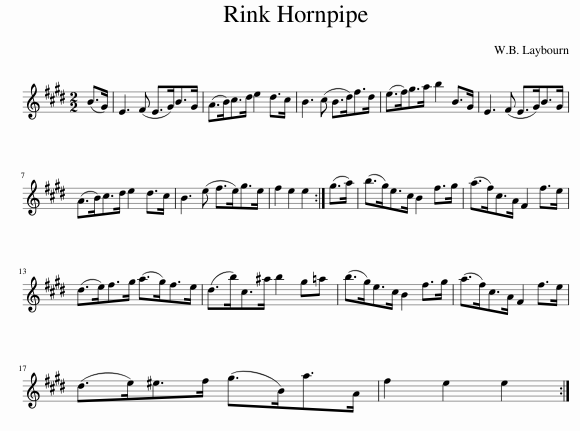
X:1
L:1/8
M:2/2
I:linebreak $
K:E
V:1 treble
V:1
 (B>G) | E3 (F E>G)B>G | (A>B)c>d e2 d>c | B3 (c B>d)f>d | (e>f)g>a b2 B>G | %5
 E3 (F E>G)B>G |$ (A>B)c>d e2 d>c | B3 (e f>e)g>e | f2 e2 e2 :| (g>a) | %10
 (b>g)e>c B2 f>g | (a>f)c>A F2 f>e |$ (d>e)f>g (a>g)f>e | (d>b)c>^a b2 g=a | (b>g)e>c B2 f>g | %15
 (a>f)c>A F2 f>e |$ (d>e)^e>f (g>B)a>A | f2 e2 e2 :| %18
